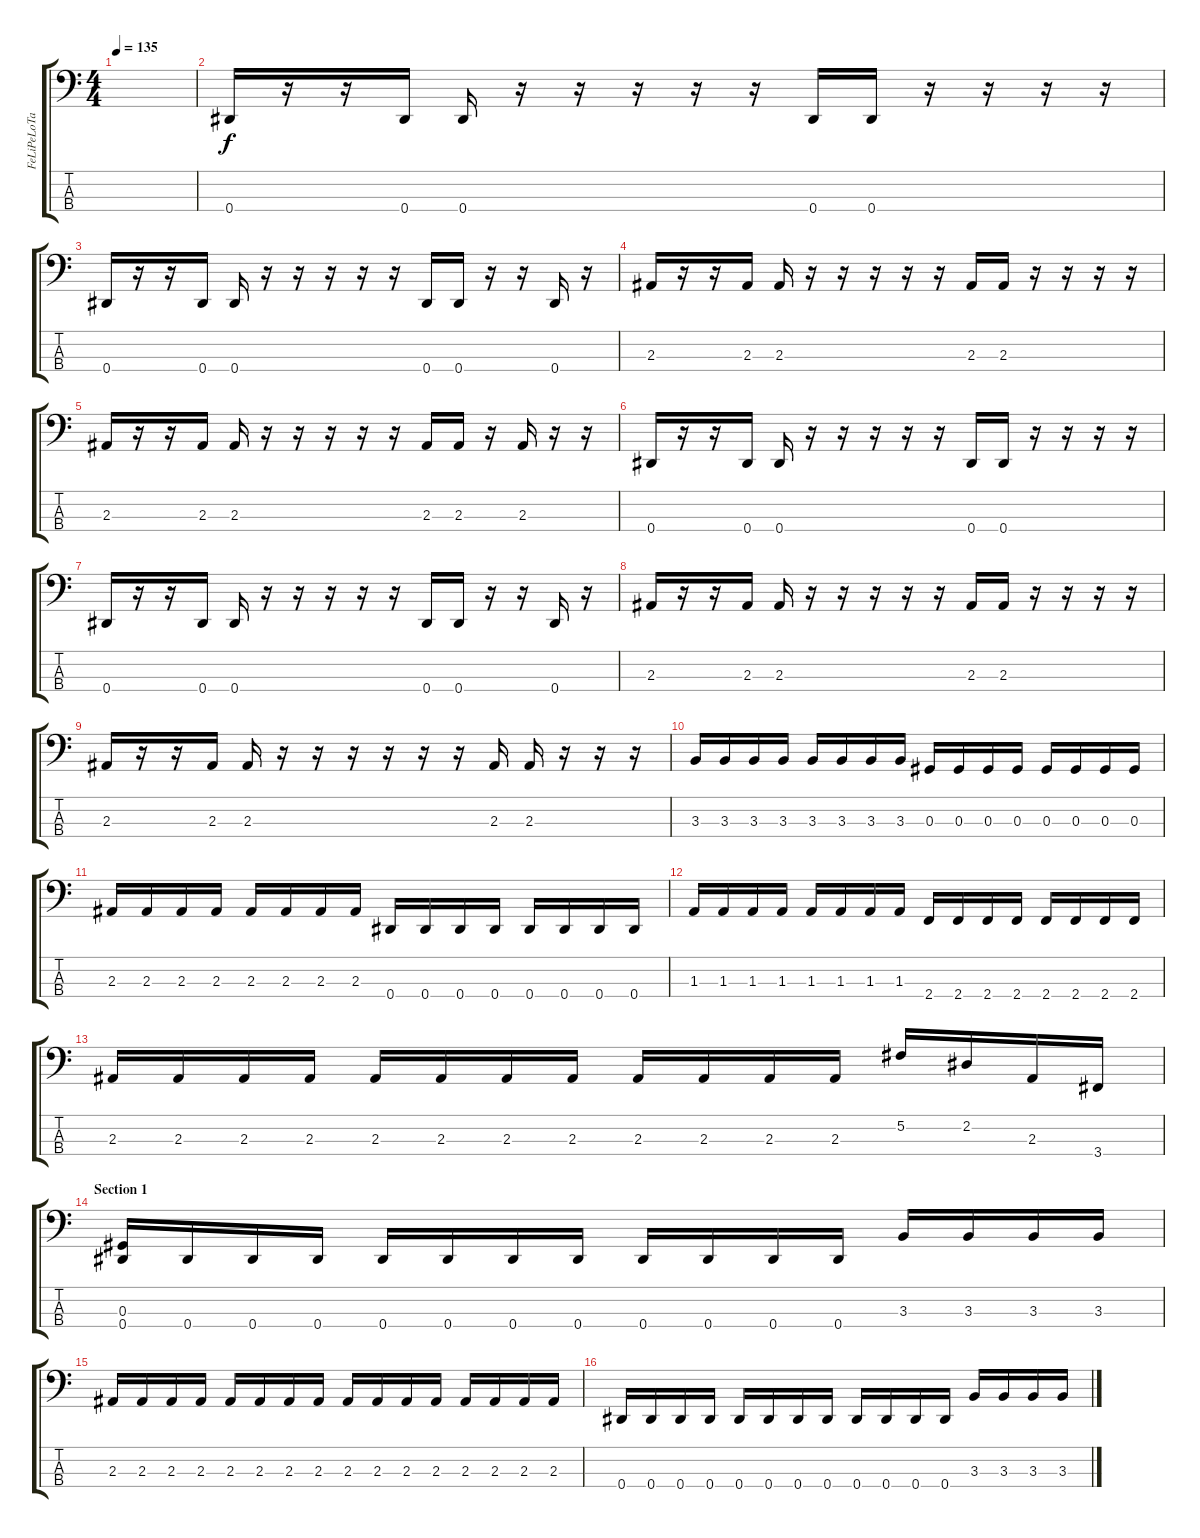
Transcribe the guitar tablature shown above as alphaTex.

\track ("FeLiPeLoTas (Bass)" "FeLiPeLoTa") {instrument electricbassfinger}
\staff {score tabs}
\tuning (Gb2 Db2 Ab1 Eb1) {hide}
\ts (4 4)
\tempo 135
\clef f4
\ks c
|
0.4.16{instrument electricbassfinger} r.16 r.16 0.4.16 0.4.16 r.16 r.16 r.16 r.16 r.16 0.4.16 0.4.16 r.16 r.16 r.16 r.16 |
0.4.16 r.16 r.16 0.4.16 0.4.16 r.16 r.16 r.16 r.16 r.16 0.4.16 0.4.16 r.16 r.16 0.4.16 r.16 |
2.3.16 r.16 r.16 2.3.16 2.3.16 r.16 r.16 r.16 r.16 r.16 2.3.16 2.3.16 r.16 r.16 r.16 r.16 |
2.3.16{instrument electricbassfinger} r.16 r.16 2.3.16 2.3.16 r.16 r.16 r.16 r.16 r.16 2.3.16 2.3.16 r.16 2.3.16 r.16 r.16 |
0.4.16{instrument electricbassfinger} r.16 r.16 0.4.16 0.4.16 r.16 r.16 r.16 r.16 r.16 0.4.16 0.4.16 r.16 r.16 r.16 r.16 |
0.4.16 r.16 r.16 0.4.16 0.4.16 r.16 r.16 r.16 r.16 r.16 0.4.16 0.4.16 r.16 r.16 0.4.16 r.16 |
2.3.16 r.16 r.16 2.3.16 2.3.16 r.16 r.16 r.16 r.16 r.16 2.3.16 2.3.16 r.16 r.16 r.16 r.16 |
2.3.16 r.16 r.16 2.3.16 2.3.16 r.16 r.16 r.16 r.16 r.16 r.16 2.3.16 2.3.16 r.16 r.16 r.16 |
3.3.16 3.3.16 3.3.16 3.3.16 3.3.16 3.3.16 3.3.16 3.3.16 0.3.16 0.3.16 0.3.16 0.3.16 0.3.16 0.3.16 0.3.16 0.3.16 |
2.3.16 2.3.16 2.3.16 2.3.16 2.3.16 2.3.16 2.3.16 2.3.16 0.4.16 0.4.16 0.4.16 0.4.16 0.4.16 0.4.16 0.4.16 0.4.16 |
1.3.16 1.3.16 1.3.16 1.3.16 1.3.16 1.3.16 1.3.16 1.3.16 2.4.16 2.4.16 2.4.16 2.4.16 2.4.16 2.4.16 2.4.16 2.4.16 |
2.3.16 2.3.16 2.3.16{instrument slapbass2} 2.3.16 2.3.16 2.3.16 2.3.16 2.3.16 2.3.16 2.3.16 2.3.16 2.3.16 5.2.16 2.2.16 2.3.16 3.4.16 |
\section ("" "Section 1")
(0.3 0.4).16{instrument electricbassfinger} 0.4.16 0.4.16 0.4.16 0.4.16 0.4.16 0.4.16 0.4.16 0.4.16 0.4.16 0.4.16 0.4.16 3.3.16 3.3.16 3.3.16 3.3.16 |
2.3.16 2.3.16 2.3.16 2.3.16 2.3.16 2.3.16 2.3.16 2.3.16 2.3.16 2.3.16 2.3.16 2.3.16 2.3.16 2.3.16 2.3.16 2.3.16 |
0.4.16 0.4.16 0.4.16 0.4.16 0.4.16 0.4.16 0.4.16 0.4.16 0.4.16 0.4.16 0.4.16 0.4.16 3.3.16 3.3.16 3.3.16 3.3.16
